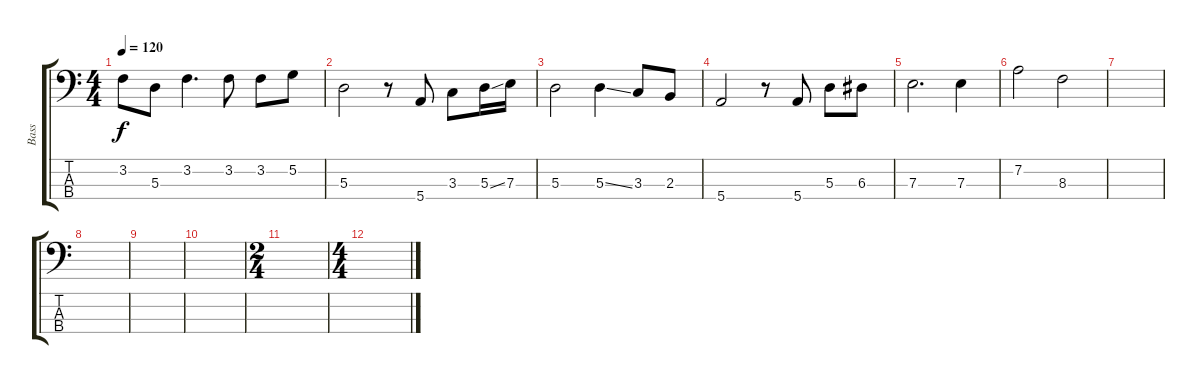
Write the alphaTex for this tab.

\track ("Bass" "Bass") {instrument electricbassfinger}
\staff {score tabs}
\tuning (G2 D2 A1 E1) {hide}
\ts (4 4)
\tempo 120
\clef f4
\ks c
3.2.8{dy f} 5.3.8 3.2.4{d} 3.2.8 3.2.8 5.2.8 |
5.3.2 r.8 5.4.8 3.3.8 5.3{ss}.16 7.3.16 |
5.3.2 5.3{ss}.4 3.3.8 2.3.8 |
5.4.2 r.8 5.4.8 5.3.8 6.3.8 |
7.3.2{d} 7.3.4 |
7.2.2 8.3.2 |
|
|
|
|
\ts (2 4)
|
\ts (4 4)
